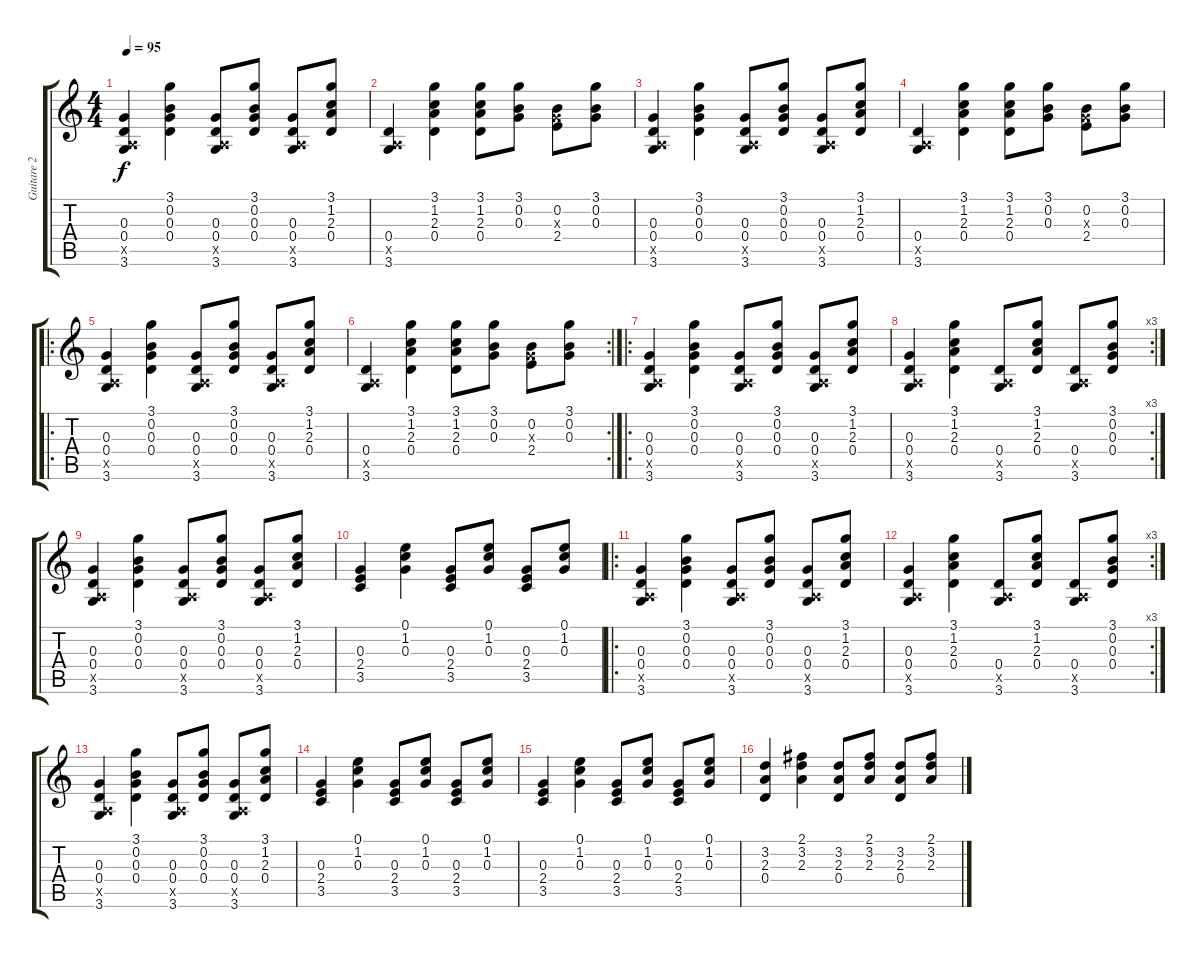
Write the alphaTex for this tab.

\track ("Guitare 2" "Guitare 2") {instrument acousticguitarnylon}
\staff {score tabs}
\tuning (E4 B3 G3 D3 A2 E2) {hide}
\ts (4 4)
\tempo 95
\clef g2
\ks c
(0.3 0.4 0.5{x} 3.6).4{dy f instrument acousticguitarnylon} (3.1 0.2 0.3 0.4).4 (0.3 0.4 0.5{x} 3.6).8 (3.1 0.2 0.3 0.4).8 (0.3 0.4 0.5{x} 3.6).8 (3.1 1.2 2.3 0.4).8 |
(0.4 0.5{x} 3.6).4 (3.1 1.2 2.3 0.4).4 (3.1 1.2 2.3 0.4).8 (3.1 0.2 0.3).8 (0.2 0.3{x} 2.4).8 (3.1 0.2 0.3).8 |
(0.3 0.4 0.5{x} 3.6).4 (3.1 0.2 0.3 0.4).4 (0.3 0.4 0.5{x} 3.6).8 (3.1 0.2 0.3 0.4).8 (0.3 0.4 0.5{x} 3.6).8 (3.1 1.2 2.3 0.4).8 |
(0.4 0.5{x} 3.6).4 (3.1 1.2 2.3 0.4).4 (3.1 1.2 2.3 0.4).8 (3.1 0.2 0.3).8 (0.2 0.3{x} 2.4).8 (3.1 0.2 0.3).8 |
\ro
(0.3 0.4 0.5{x} 3.6).4 (3.1 0.2 0.3 0.4).4 (0.3 0.4 0.5{x} 3.6).8 (3.1 0.2 0.3 0.4).8 (0.3 0.4 0.5{x} 3.6).8 (3.1 1.2 2.3 0.4).8 |
\rc 2
(0.4 0.5{x} 3.6).4 (3.1 1.2 2.3 0.4).4 (3.1 1.2 2.3 0.4).8 (3.1 0.2 0.3).8 (0.2 0.3{x} 2.4).8 (3.1 0.2 0.3).8 |
\ro
(0.3 0.4 0.5{x} 3.6).4 (3.1 0.2 0.3 0.4).4 (0.3 0.4 0.5{x} 3.6).8 (3.1 0.2 0.3 0.4).8 (0.3 0.4 0.5{x} 3.6).8 (3.1 1.2 2.3 0.4).8 |
\rc 3
(0.3 0.4 0.5{x} 3.6).4 (3.1 1.2 2.3 0.4).4 (0.4 0.5{x} 3.6).8 (3.1 1.2 2.3 0.4).8 (0.4 0.5{x} 3.6).8 (3.1 0.2 0.3 0.4).8 |
(0.3 0.4 0.5{x} 3.6).4 (3.1 0.2 0.3 0.4).4 (0.3 0.4 0.5{x} 3.6).8 (3.1 0.2 0.3 0.4).8 (0.3 0.4 0.5{x} 3.6).8 (3.1 1.2 2.3 0.4).8 |
(0.3 2.4 3.5).4 (0.1 1.2 0.3).4 (0.3 2.4 3.5).8 (0.1 1.2 0.3).8 (0.3 2.4 3.5).8 (0.1 1.2 0.3).8 |
\ro
(0.3 0.4 0.5{x} 3.6).4 (3.1 0.2 0.3 0.4).4 (0.3 0.4 0.5{x} 3.6).8 (3.1 0.2 0.3 0.4).8 (0.3 0.4 0.5{x} 3.6).8 (3.1 1.2 2.3 0.4).8 |
\rc 3
(0.3 0.4 0.5{x} 3.6).4 (3.1 1.2 2.3 0.4).4 (0.4 0.5{x} 3.6).8 (3.1 1.2 2.3 0.4).8 (0.4 0.5{x} 3.6).8 (3.1 0.2 0.3 0.4).8 |
(0.3 0.4 0.5{x} 3.6).4 (3.1 0.2 0.3 0.4).4 (0.3 0.4 0.5{x} 3.6).8 (3.1 0.2 0.3 0.4).8 (0.3 0.4 0.5{x} 3.6).8 (3.1 1.2 2.3 0.4).8 |
(0.3 2.4 3.5).4 (0.1 1.2 0.3).4 (0.3 2.4 3.5).8 (0.1 1.2 0.3).8 (0.3 2.4 3.5).8 (0.1 1.2 0.3).8 |
(0.3 2.4 3.5).4 (0.1 1.2 0.3).4 (0.3 2.4 3.5).8 (0.1 1.2 0.3).8 (0.3 2.4 3.5).8 (0.1 1.2 0.3).8 |
(3.2 2.3 0.4).4 (2.1 3.2 2.3).4 (3.2 2.3 0.4).8 (2.1 3.2 2.3).8 (3.2 2.3 0.4).8 (2.1 3.2 2.3).8
